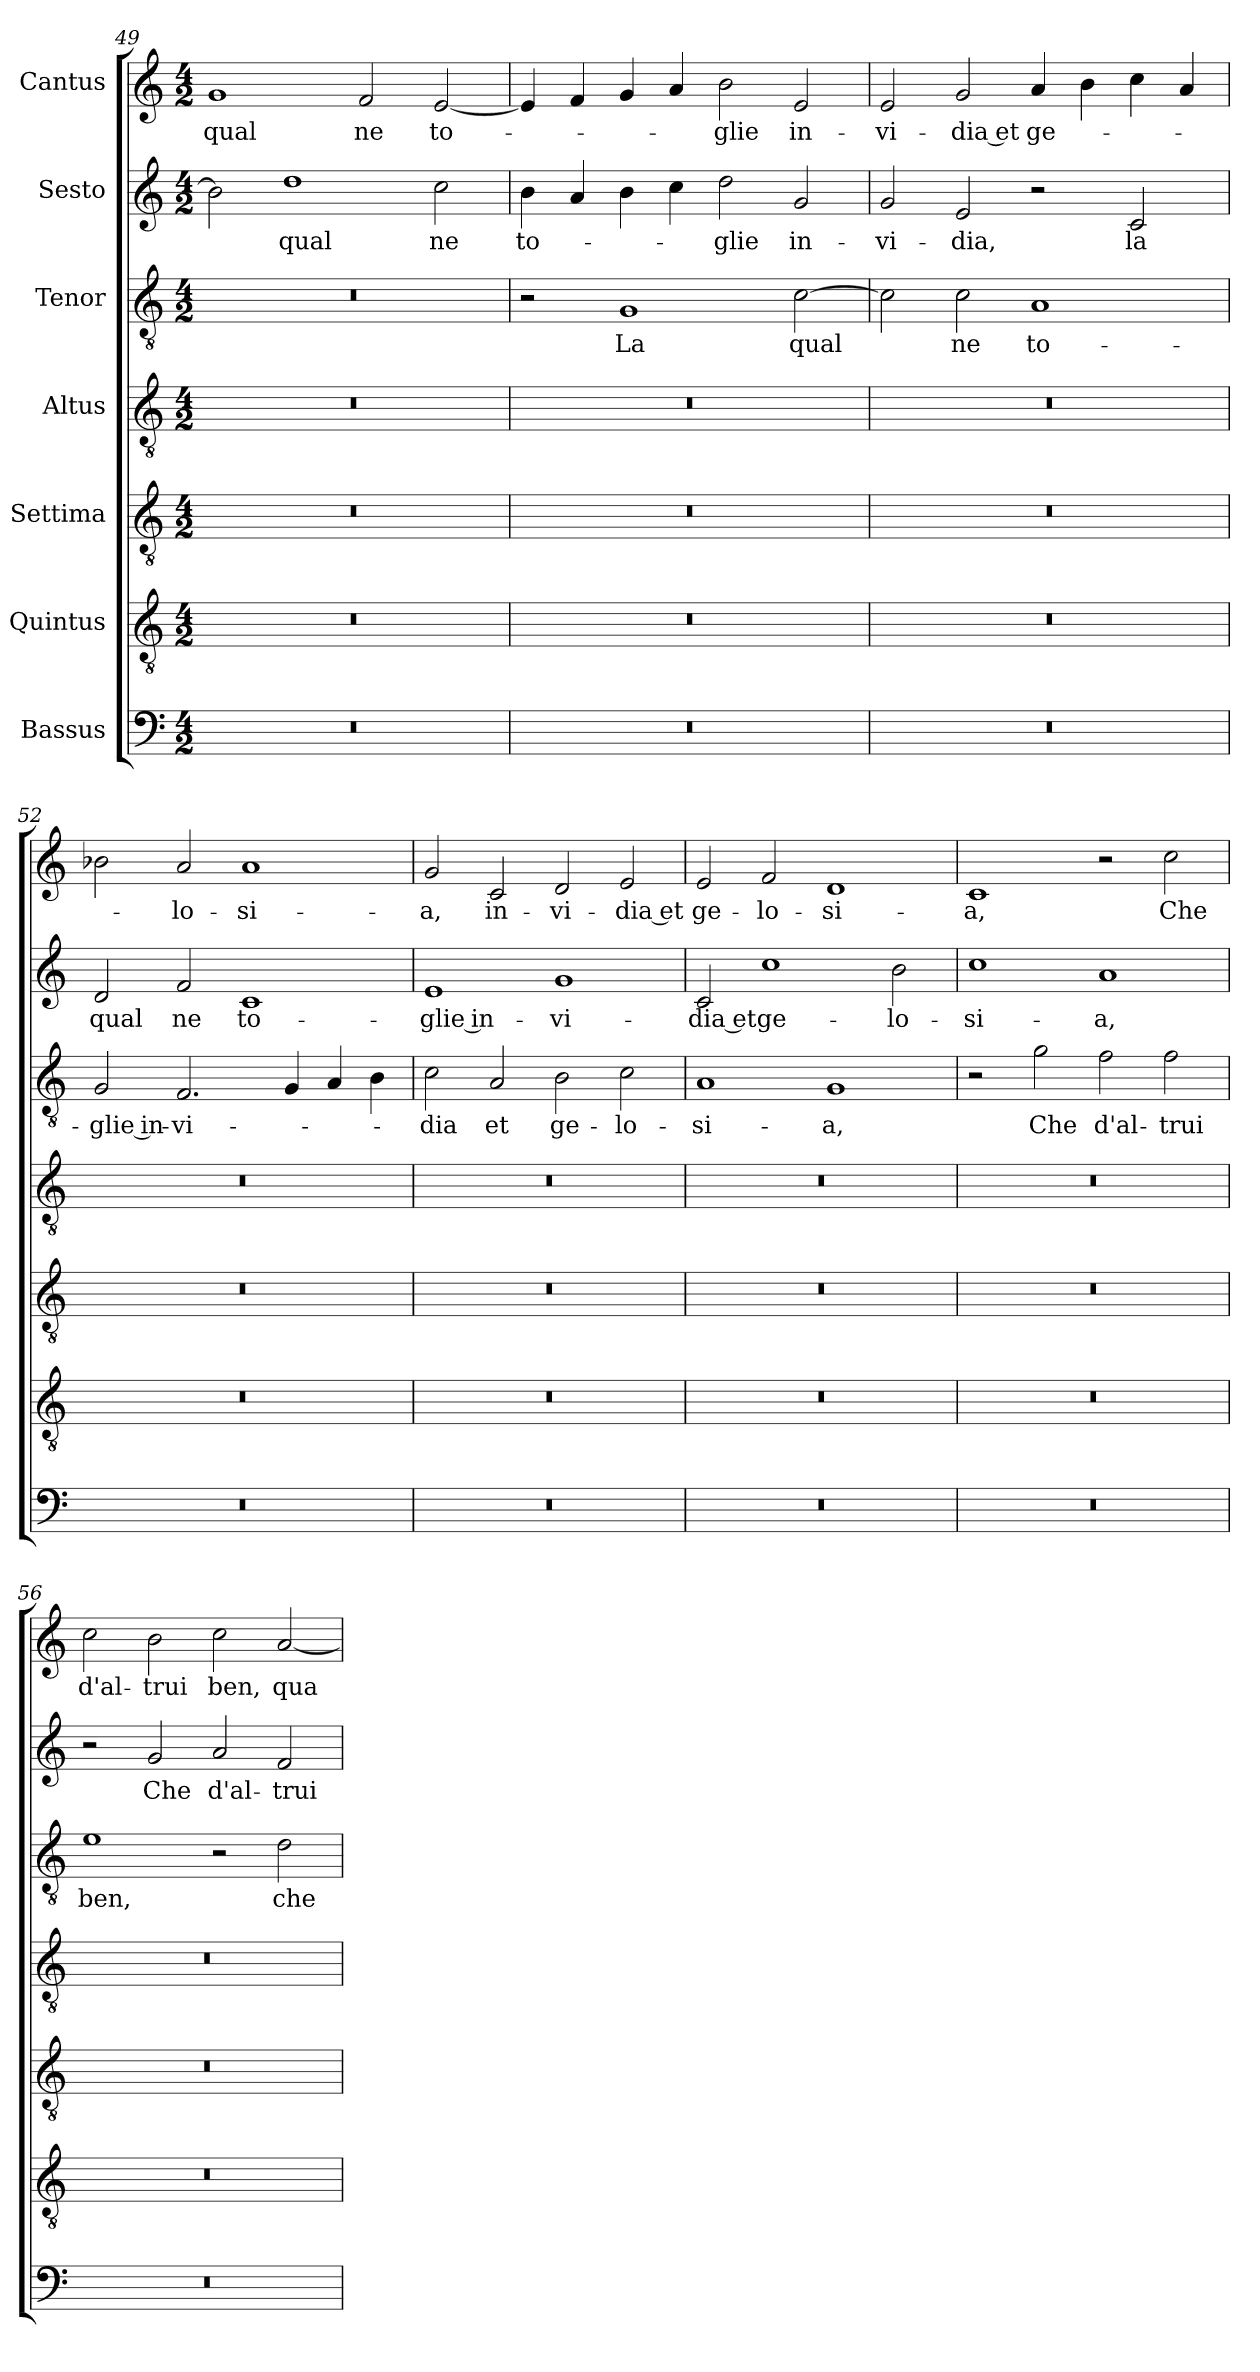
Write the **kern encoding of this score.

**kern	**kern	**kern	**kern	**kern	**text	**kern	**text	**kern	**text
*part7	*part6	*part5	*part4	*part3	*part3	*part2	*part2	*part1	*part1
*staff7	*staff6	*staff5	*staff4	*staff3	*staff3	*staff2	*staff2	*staff1	*staff1
*I"Bassus	*I"Quintus	*I"Settima	*I"Altus	*I"Tenor	*	*I"Sesto	*	*I"Cantus	*
*clefF4	*clefGv2	*clefGv2	*clefGv2	*clefGv2	*	*clefG2	*	*clefG2	*
*k[]	*k[]	*k[]	*k[]	*k[]	*	*k[]	*	*k[]	*
*M4/2	*M4/2	*M4/2	*M4/2	*M4/2	*	*M4/2	*	*M4/2	*
=49	=49	=49	=49	=49	=49	=49	=49	=49	=49
!	!	!	!	!	!	!	!	!	!LO:LY:b
0r	0r	0r	0r	0r	.	2b\]	.	1g	qual
!	!	!	!	!	!	!	!LO:LY:b	!	!
.	.	.	.	.	.	1dd	qual	.	.
!	!	!	!	!	!	!	!	!	!LO:LY:b
.	.	.	.	.	.	.	.	2f/	ne
!	!	!	!	!	!	!	!LO:LY:b	!	!LO:LY:b
.	.	.	.	.	.	2cc\	ne	[2e/	to-
=50	=50	=50	=50	=50	=50	=50	=50	=50	=50
!	!	!	!	!	!	!	!LO:LY:b	!	!
0r	0r	0r	0r	2r	.	4b\	to-	4e/]	.
.	.	.	.	.	.	4a/	.	4f/	.
!	!	!	!	!	!LO:LY:b	!	!	!	!
.	.	.	.	1G	La	4b\	.	4g/	.
.	.	.	.	.	.	4cc\	.	4a/	.
!	!	!	!	!	!	!	!LO:LY:b	!	!LO:LY:b
.	.	.	.	.	.	2dd\	-glie	2b\	-glie
!	!	!	!	!	!LO:LY:b	!	!LO:LY:b	!	!LO:LY:b
.	.	.	.	[2c\	qual	2g/	in-	2e/	in-
=51	=51	=51	=51	=51	=51	=51	=51	=51	=51
!	!	!	!	!	!	!	!LO:LY:b	!	!LO:LY:b
0r	0r	0r	0r	2c\]	.	2g/	-vi-	2e/	-vi-
!	!	!	!	!	!LO:LY:b	!	!LO:LY:b	!	!LO:LY:b
.	.	.	.	2c\	ne	2e/	-dia,	2g/	-dia et
!	!	!	!	!	!LO:LY:b	!	!	!	!LO:LY:b
.	.	.	.	1A	to-	2r	.	4a/	ge-
.	.	.	.	.	.	.	.	4b\	.
!	!	!	!	!	!	!	!LO:LY:b	!	!
.	.	.	.	.	.	2c/	la	4cc\	.
.	.	.	.	.	.	.	.	4a/	.
=52	=52	=52	=52	=52	=52	=52	=52	=52	=52
!	!	!	!	!	!LO:LY:b	!	!LO:LY:b	!	!
0r	0r	0r	0r	2G/	-glie in-	2d/	qual	2b-X\	.
!	!	!	!	!	!LO:LY:b	!	!LO:LY:b	!	!LO:LY:b
.	.	.	.	2.F/	-vi-	2f/	ne	2a/	-lo-
!	!	!	!	!	!	!	!LO:LY:b	!	!LO:LY:b
.	.	.	.	.	.	1c	to-	1a	-si-
.	.	.	.	4G/	.	.	.	.	.
.	.	.	.	4A/	.	.	.	.	.
.	.	.	.	4B\	.	.	.	.	.
!!LO:LB:g=z
=53	=53	=53	=53	=53	=53	=53	=53	=53	=53
!	!	!	!	!	!LO:LY:b	!	!LO:LY:b	!	!LO:LY:b
0r	0r	0r	0r	2c\	-dia	1e	-glie in-	2g/	-a,
!	!	!	!	!	!LO:LY:b	!	!	!	!LO:LY:b
.	.	.	.	2A/	et	.	.	2c/	in-
!	!	!	!	!	!LO:LY:b	!	!LO:LY:b	!	!LO:LY:b
.	.	.	.	2B\	ge-	1g	-vi-	2d/	-vi-
!	!	!	!	!	!LO:LY:b	!	!	!	!LO:LY:b
.	.	.	.	2c\	-lo-	.	.	2e/	-dia et
=54	=54	=54	=54	=54	=54	=54	=54	=54	=54
!	!	!	!	!	!LO:LY:b	!	!LO:LY:b	!	!LO:LY:b
0r	0r	0r	0r	1A	-si-	2c/	-dia et	2e/	ge-
!	!	!	!	!	!	!	!LO:LY:b	!	!LO:LY:b
.	.	.	.	.	.	1cc	ge-	2f/	-lo-
!	!	!	!	!	!LO:LY:b	!	!	!	!LO:LY:b
.	.	.	.	1G	-a,	.	.	1d	-si-
!	!	!	!	!	!	!	!LO:LY:b	!	!
.	.	.	.	.	.	2b\	-lo-	.	.
=55	=55	=55	=55	=55	=55	=55	=55	=55	=55
!	!	!	!	!	!	!	!LO:LY:b	!	!LO:LY:b
0r	0r	0r	0r	2r	.	1cc	-si-	1c	-a,
!	!	!	!	!	!LO:LY:b	!	!	!	!
.	.	.	.	2g\	Che	.	.	.	.
!	!	!	!	!	!LO:LY:b	!	!LO:LY:b	!	!
.	.	.	.	2f\	d'al-	1a	-a,	2r	.
!	!	!	!	!	!LO:LY:b	!	!	!	!LO:LY:b
.	.	.	.	2f\	-trui	.	.	2cc\	Che
=56	=56	=56	=56	=56	=56	=56	=56	=56	=56
!	!	!	!	!	!LO:LY:b	!	!	!	!LO:LY:b
0r	0r	0r	0r	1e	ben,	2r	.	2cc\	d'al-
!	!	!	!	!	!	!	!LO:LY:b	!	!LO:LY:b
.	.	.	.	.	.	2g/	Che	2b\	-trui
!	!	!	!	!	!	!	!LO:LY:b	!	!LO:LY:b
.	.	.	.	2r	.	2a/	d'al-	2cc\	ben,
!	!	!	!	!	!LO:LY:b	!	!LO:LY:b	!	!LO:LY:b
.	.	.	.	2d\	che	2f/	-trui	[2a/	qua-
=	=	=	=	=	=	=	=	=	=
*-	*-	*-	*-	*-	*-	*-	*-	*-	*-
